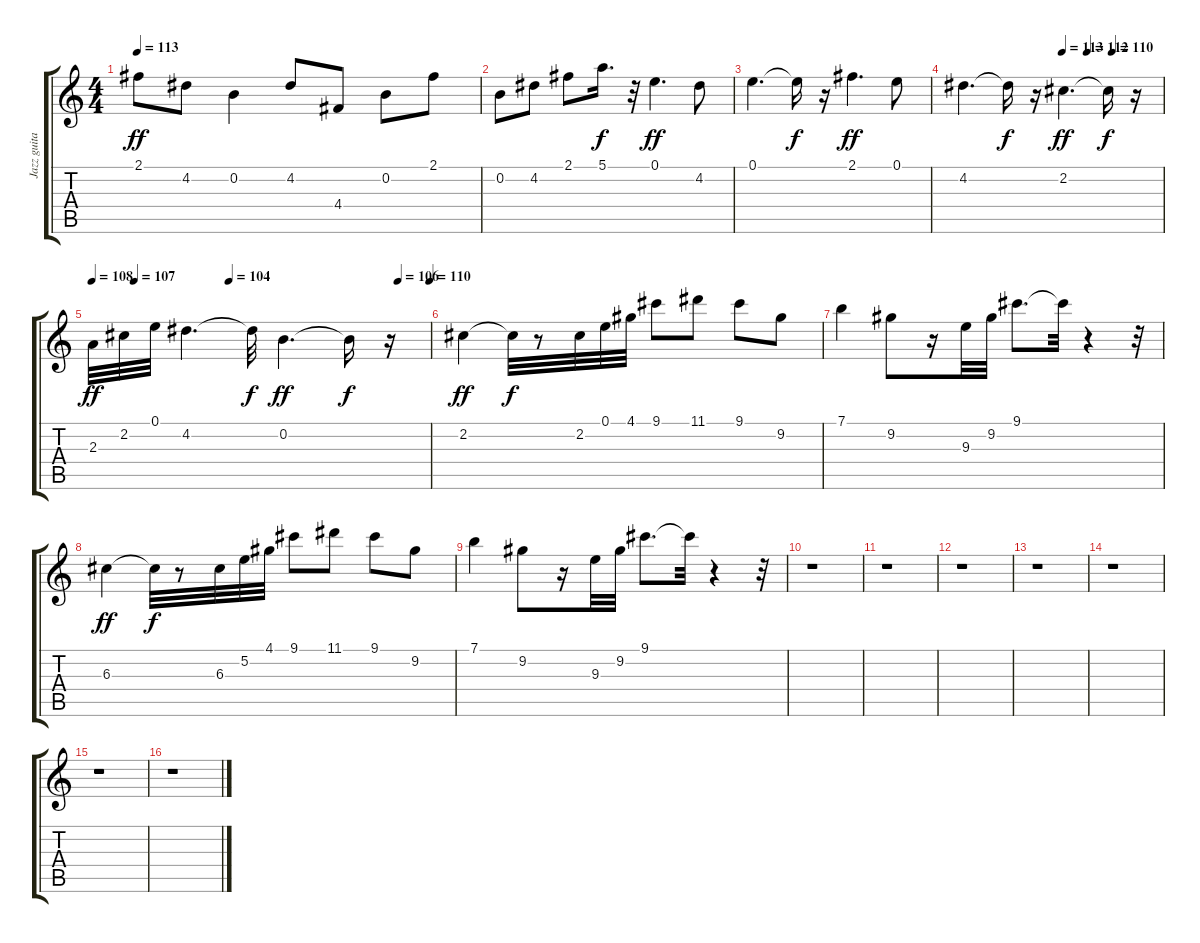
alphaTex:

\track ("Jazz guitar " "Jazz guita") {instrument electricguitarjazz}
\staff {score tabs}
\tuning (E4 B3 G3 D3 A2 E2) {hide}
\ts (4 4)
\tempo 113
\clef g2
\ks c
2.1.8{dy ff} 4.2.8 0.2.4 4.2.8 4.4.8 0.2.8 2.1.8 |
0.2.8 4.2.8 2.1.8 5.1.16{d dy f} r.32 0.1.4{d dy ff} 4.2.8 |
0.1.4{d} 0.1{t}.16{dy f} r.16 2.1.4{d dy ff} 0.1.8 |
\tempo (113 0.5)
\tempo (112 0.625)
\tempo (110 0.75)
4.2.4{d} 4.2{t}.16{dy f} r.16 2.2.4{d dy ff} 2.2{t}.16{dy f} r.16 |
\tempo 108
\tempo (107 0.125)
\tempo (104 0.40625)
\tempo (106 0.90625)
\tempo (110 1)
2.3.32{dy ff} 2.2.32 0.1.32 4.2.4{d} 4.2{t}.32{dy f} 0.2.4{d dy ff} 0.2{t}.16{dy f} r.16 |
2.2.4{dy ff} 2.2{t}.32{dy f} r.8 2.2.32 0.1.32 4.1.32 9.1.8 11.1.8 9.1.8 9.2.8 |
7.1.4 9.2.8 r.16 9.3.32 9.2.32 9.1.8{d} 9.1{t}.32 r.4 r.32 |
6.3.4{dy ff} 6.3{t}.32{dy f} r.8 6.3.32 5.2.32 4.1.32 9.1.8 11.1.8 9.1.8 9.2.8 |
7.1.4 9.2.8 r.16 9.3.32 9.2.32 9.1.8{d} 9.1{t}.32 r.4 r.32 |
r.1 |
r.1 |
r.1 |
r.1 |
r.1 |
r.1 |
r.1
